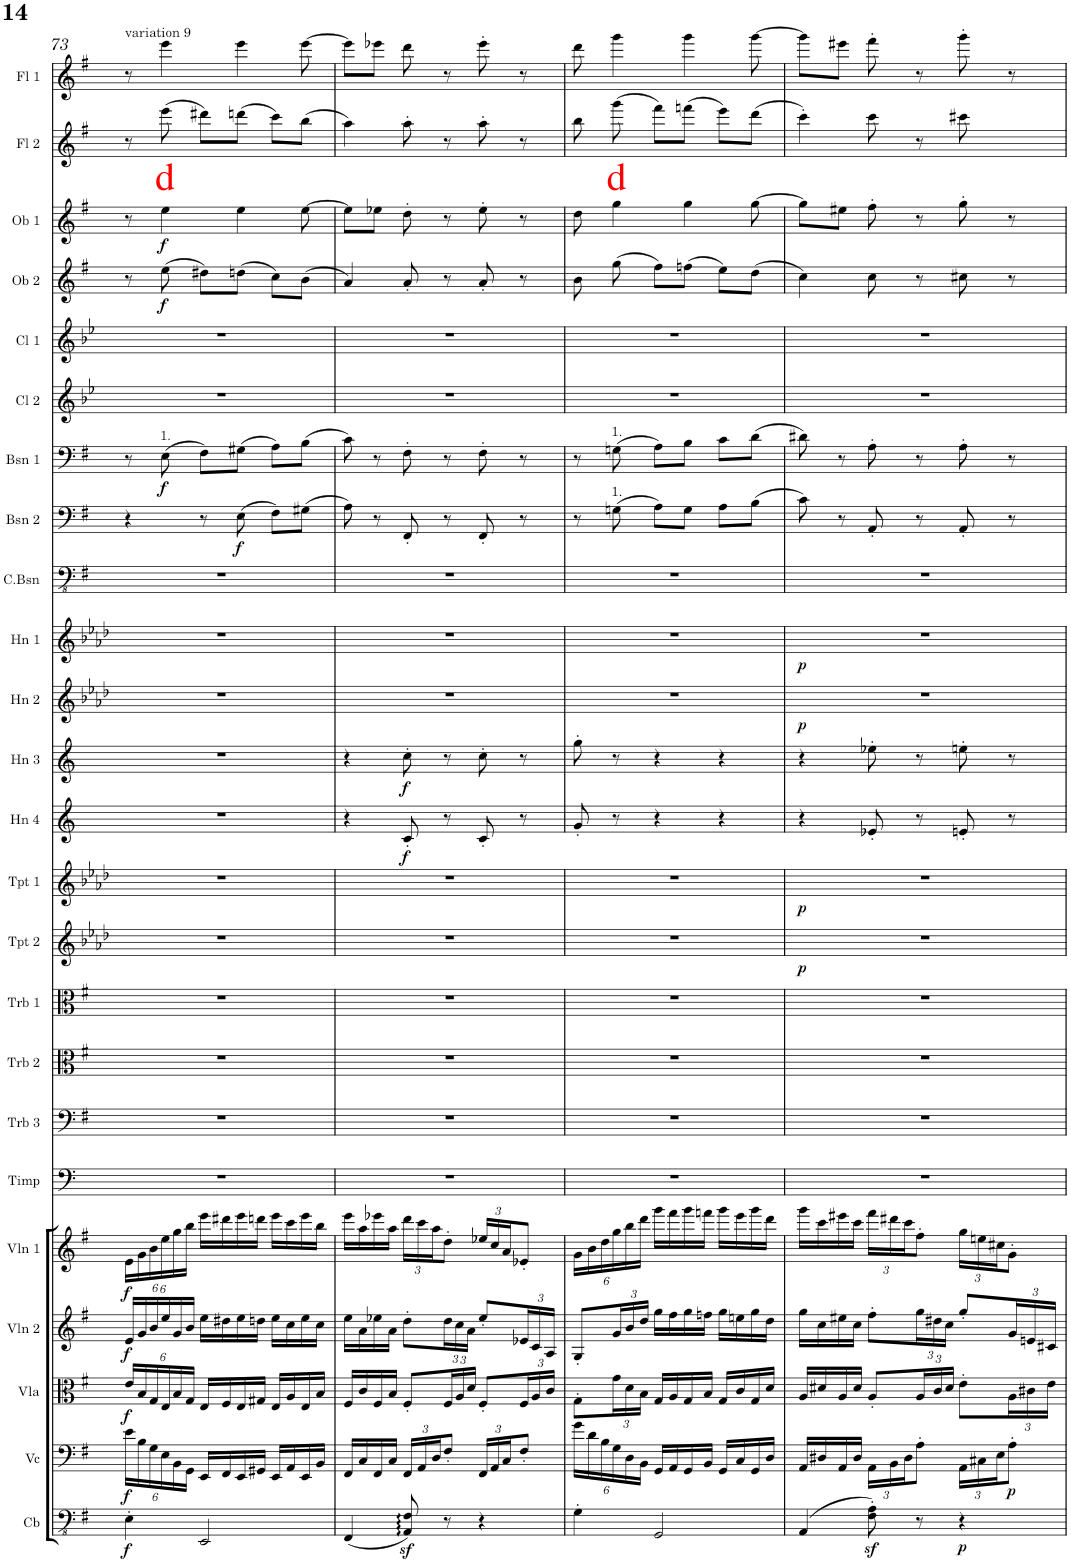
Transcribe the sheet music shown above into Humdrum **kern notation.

**kern	**dynam	**kern	**dynam	**kern	**dynam	**kern	**dynam	**kern	**dynam	**kern	**kern	**kern	**kern	**kern	**dynam	**kern	**dynam	**kern	**dynam	**kern	**dynam	**kern	**dynam	**kern	**dynam	**kern	**kern	**dynam	**kern	**dynam	**kern	**kern	**kern	**dynam	**kern	**dynam	**kern	**text	**kern
*part24	*part24	*part23	*part23	*part22	*part22	*part21	*part21	*part20	*part20	*part19	*part18	*part17	*part16	*part15	*part15	*part14	*part14	*part13	*part13	*part12	*part12	*part11	*part11	*part10	*part10	*part9	*part8	*part8	*part7	*part7	*part6	*part5	*part4	*part4	*part3	*part3	*part2	*part2	*part1
*staff24	*staff24	*staff23	*staff23	*staff22	*staff22	*staff21	*staff21	*staff20	*staff20	*staff19	*staff18	*staff17	*staff16	*staff15	*staff15	*staff14	*staff14	*staff13	*staff13	*staff12	*staff12	*staff11	*staff11	*staff10	*staff10	*staff9	*staff8	*staff8	*staff7	*staff7	*staff6	*staff5	*staff4	*staff4	*staff3	*staff3	*staff2	*staff2	*staff1
*I"Contrabass	*	*I"Violoncello	*	*I"Viola	*	*I"Violin 2	*	*I"Violin 1	*	*I"Timpani	*I"Trombone 3	*I"Trombone 2	*I"Trombone 1	*I"E Trumpet 2	*	*I"E Trumpet 1	*	*I"C Horn 4	*	*I"C Horn 3	*	*I"E Horn 2	*	*I"E Horn 1	*	*I"Contrabassoon	*I"Bassoon 2	*	*I"Bassoon 1	*	*I"A Clarinet 2	*I"A Clarinet 1	*I"Oboe 2	*	*I"Oboe 1	*	*I"Flute 2	*	*I"Flute 1
*I'Cb	*	*I'Vc	*	*I'Vla	*	*I'Vln 2	*	*I'Vln 1	*	*I'Timp	*I'Trb 3	*I'Trb 2	*I'Trb 1	*I'Tpt 2	*	*I'Tpt 1	*	*I'Hn 4	*	*I'Hn 3	*	*I'Hn 2	*	*I'Hn 1	*	*I'C.Bsn	*I'Bsn 2	*	*I'Bsn 1	*	*I'Cl 2	*I'Cl 1	*I'Ob 2	*	*I'Ob 1	*	*I'Fl 2	*	*I'Fl 1
!!LO:PB:g=z
*clefFv4	*	*clefF4	*	*clefC3	*	*clefG2	*	*clefG2	*	*clefF4	*clefF4	*clefC3	*clefC3	*clefG2	*	*clefG2	*	*clefG2	*	*clefG2	*	*clefG2	*	*clefG2	*	*clefFv4	*clefF4	*	*clefF4	*	*clefG2	*clefG2	*clefG2	*	*clefG2	*	*clefG2	*	*clefG2
*	*	*	*	*	*	*	*	*	*	*	*	*	*	*Trd-2c-4	*	*Trd-2c-4	*	*Trd7c12	*	*Trd7c12	*	*Trd5c8	*	*Trd5c8	*	*	*	*	*	*	*Trd2c3	*Trd2c3	*	*	*	*	*	*	*
*k[f#]	*	*k[f#]	*	*k[f#]	*	*k[f#]	*	*k[f#]	*	*k[]	*k[f#]	*k[f#]	*k[f#]	*k[b-e-a-d-]	*	*k[b-e-a-d-]	*	*k[]	*	*k[]	*	*k[b-e-a-d-]	*	*k[b-e-a-d-]	*	*k[f#]	*k[f#]	*	*k[f#]	*	*k[b-e-]	*k[b-e-]	*k[f#]	*	*k[f#]	*	*k[f#]	*	*k[f#]
*M3/4	*	*M3/4	*	*M3/4	*	*M3/4	*	*M3/4	*	*M3/4	*M3/4	*M3/4	*M3/4	*M3/4	*	*M3/4	*	*M3/4	*	*M3/4	*	*M3/4	*	*M3/4	*	*M3/4	*M3/4	*	*M3/4	*	*M3/4	*M3/4	*M3/4	*	*M3/4	*	*M3/4	*	*M3/4
*	*	*Xbrackettup	*	*Xbrackettup	*	*Xbrackettup	*	*Xbrackettup	*	*	*	*	*	*	*	*	*	*	*	*	*	*	*	*	*	*	*	*	*	*	*	*	*	*	*	*	*	*	*
=73	=73	=73	=73	=73	=73	=73	=73	=73	=73	=73	=73	=73	=73	=73	=73	=73	=73	=73	=73	=73	=73	=73	=73	=73	=73	=73	=73	=73	=73	=73	=73	=73	=73	=73	=73	=73	=73	=73	=73
!	!	!	!	!	!	!	!	!	!	!	!	!	!	!	!	!	!	!	!	!	!	!	!	!	!	!	!	!	!	!	!	!	!	!	!	!	!	!	!LO:TX:a:t=variation 9
!	!LO:DY:b	!	!LO:DY:b	!	!LO:DY:b	!	!LO:DY:b	!	!LO:DY:b	!	!	!	!	!	!	!	!	!	!	!	!	!	!	!	!	!	!	!	!	!	!	!	!	!	!	!	!	!	!
4EE'\	f	24e\LL	f	24e/LL	f	24e/LL	f	24e\LL	f	2.r	2.r	2.r	2.r	2.r	.	2.r	.	2.r	.	2.r	.	2.r	.	2.r	.	2.r	4r	.	8r	.	2.r	2.r	8r	.	8r	.	8r	.	8r
.	.	24B\	.	24B/	.	24g/	.	24g\	.	.	.	.	.	.	.	.	.	.	.	.	.	.	.	.	.	.	.	.	.	.	.	.	.	.	.	.	.	.	.
.	.	24G\	.	24G/	.	24b/	.	24b\	.	.	.	.	.	.	.	.	.	.	.	.	.	.	.	.	.	.	.	.	.	.	.	.	.	.	.	.	.	.	.
!	!	!	!	!	!	!	!	!	!	!	!	!	!	!	!	!	!	!	!	!	!	!	!	!	!	!	!	!	!LO:TX:a:t=1.	!	!	!	!	!	!	!	!	!	!
!	!	!	!	!	!	!	!	!	!	!	!	!	!	!	!	!	!	!	!	!	!	!	!	!	!	!	!	!	!	!LO:DY:b	!	!	!	!LO:DY:b	!	!LO:DY:b	!	!LO:LY:b:color=#FF0000	!
.	.	24E\	.	24E/	.	24ee/	.	24ee\	.	.	.	.	.	.	.	.	.	.	.	.	.	.	.	.	.	.	.	.	(8E\	f	.	.	(8ee\	f	4ee\	f	(8eee\	d	4eee\
.	.	24BB\	.	24B/	.	24g/	.	24gg\	.	.	.	.	.	.	.	.	.	.	.	.	.	.	.	.	.	.	.	.	.	.	.	.	.	.	.	.	.	.	.
.	.	24GG\JJ	.	24G/JJ	.	24b/JJ	.	24bb\JJ	.	.	.	.	.	.	.	.	.	.	.	.	.	.	.	.	.	.	.	.	.	.	.	.	.	.	.	.	.	.	.
2EEE/	.	16EE/LL	.	16E/LL	.	16ee\LL	.	16eee\LL	.	.	.	.	.	.	.	.	.	.	.	.	.	.	.	.	.	.	8r	.	8F#\L)	.	.	.	8dd#X\L)	.	.	.	8ddd#X\L)	.	.
.	.	16FF#/	.	16F#/	.	16dd#X\	.	16ddd#X\	.	.	.	.	.	.	.	.	.	.	.	.	.	.	.	.	.	.	.	.	.	.	.	.	.	.	.	.	.	.	.
!	!	!	!	!	!	!	!	!	!	!	!	!	!	!	!	!	!	!	!	!	!	!	!	!	!	!	!	!LO:DY:b	!	!	!	!	!	!	!	!	!	!	!
.	.	16EE/	.	16E/	.	16ee\	.	16eee\	.	.	.	.	.	.	.	.	.	.	.	.	.	.	.	.	.	.	(8E\	f	(8G#X\J	.	.	.	(8ddn\J	.	4ee\	.	(8dddn\J	.	4eee\
.	.	16GG#X/JJ	.	16G#X/JJ	.	16ddn\JJ	.	16dddn\JJ	.	.	.	.	.	.	.	.	.	.	.	.	.	.	.	.	.	.	.	.	.	.	.	.	.	.	.	.	.	.	.
.	.	16EE/LL	.	16E/LL	.	16ee\LL	.	16eee\LL	.	.	.	.	.	.	.	.	.	.	.	.	.	.	.	.	.	.	8F#\L)	.	8A\L)	.	.	.	8cc\L)	.	.	.	8ccc\L)	.	.
.	.	16AA/	.	16A/	.	16cc\	.	16ccc\	.	.	.	.	.	.	.	.	.	.	.	.	.	.	.	.	.	.	.	.	.	.	.	.	.	.	.	.	.	.	.
.	.	16EE/	.	16E/	.	16ee\	.	16eee\	.	.	.	.	.	.	.	.	.	.	.	.	.	.	.	.	.	.	(8G#X\J	.	(8B\J	.	.	.	(8b\J	.	[8ee\	.	(8bb\J	.	[8eee\
.	.	16BB/JJ	.	16B/JJ	.	16cc\JJ	.	16bb\JJ	.	.	.	.	.	.	.	.	.	.	.	.	.	.	.	.	.	.	.	.	.	.	.	.	.	.	.	.	.	.	.
=74	=74	=74	=74	=74	=74	=74	=74	=74	=74	=74	=74	=74	=74	=74	=74	=74	=74	=74	=74	=74	=74	=74	=74	=74	=74	=74	=74	=74	=74	=74	=74	=74	=74	=74	=74	=74	=74	=74	=74
(4FFF#/	.	16FF#/LL	.	16F#/LL	.	16ee\LL	.	16eee\LL	.	2.r	2.r	2.r	2.r	2.r	.	2.r	.	4r	.	4r	.	2.r	.	2.r	.	2.r	8A\)	.	8c\)	.	2.r	2.r	4a/)	.	8ee\L]	.	4aa\)	.	8eee\L]
.	.	16C/	.	16c/	.	16a\	.	16aa\	.	.	.	.	.	.	.	.	.	.	.	.	.	.	.	.	.	.	.	.	.	.	.	.	.	.	.	.	.	.	.
.	.	16FF#/	.	16F#/	.	16ee-X\	.	16eee-X\	.	.	.	.	.	.	.	.	.	.	.	.	.	.	.	.	.	.	8r	.	8r	.	.	.	.	.	8ee-X\J	.	.	.	8eee-X\J
.	.	16C/JJ	.	16B/JJ	.	16a\JJ	.	16aa\JJ	.	.	.	.	.	.	.	.	.	.	.	.	.	.	.	.	.	.	.	.	.	.	.	.	.	.	.	.	.	.	.
!	!	!	!	!	!	!	!	!	!	!	!	!	!	!	!	!	!	!	!LO:DY:b	!	!LO:DY:b	!	!	!	!	!	!	!	!	!	!	!	!	!	!	!	!	!	!
8AAA/z< 8FF#/z<)	.	24FF#/LL	.	8F#'/L	.	8dd'\L	.	24ddd\LL	.	.	.	.	.	.	.	.	.	8c'/	f	8cc'\	f	.	.	.	.	.	8FF#'/	.	8F#'\	.	.	.	8a'/	.	8dd'\	.	8aa'\	.	8ddd\
.	.	24AA/	.	.	.	.	.	24ccc\	.	.	.	.	.	.	.	.	.	.	.	.	.	.	.	.	.	.	.	.	.	.	.	.	.	.	.	.	.	.	.
.	.	24D/J	.	.	.	.	.	24aa\J	.	.	.	.	.	.	.	.	.	.	.	.	.	.	.	.	.	.	.	.	.	.	.	.	.	.	.	.	.	.	.
8r	.	8F#'/J	.	24F#/L	.	24dd\L	.	8dd'\J	.	.	.	.	.	.	.	.	.	8r	.	8r	.	.	.	.	.	.	8r	.	8r	.	.	.	8r	.	8r	.	8r	.	8r
.	.	.	.	24A/	.	24cc\	.	.	.	.	.	.	.	.	.	.	.	.	.	.	.	.	.	.	.	.	.	.	.	.	.	.	.	.	.	.	.	.	.
.	.	.	.	24d/JJ	.	24a\JJ	.	.	.	.	.	.	.	.	.	.	.	.	.	.	.	.	.	.	.	.	.	.	.	.	.	.	.	.	.	.	.	.	.
4r	.	24FF#/LL	.	8F#'/L	.	8ee-'/L	.	24ee-X/LL	.	.	.	.	.	.	.	.	.	8c'/	.	8cc'\	.	.	.	.	.	.	8FF#'/	.	8F#'\	.	.	.	8a'/	.	8ee-'\	.	8aa'\	.	8eee-'\
.	.	24AA/	.	.	.	.	.	24cc/	.	.	.	.	.	.	.	.	.	.	.	.	.	.	.	.	.	.	.	.	.	.	.	.	.	.	.	.	.	.	.
.	.	24C/J	.	.	.	.	.	24a/J	.	.	.	.	.	.	.	.	.	.	.	.	.	.	.	.	.	.	.	.	.	.	.	.	.	.	.	.	.	.	.
.	.	8F#'/J	.	24F#/L	.	24e-X/L	.	8e-X'/J	.	.	.	.	.	.	.	.	.	8r	.	8r	.	.	.	.	.	.	8r	.	8r	.	.	.	8r	.	8r	.	8r	.	8r
.	.	.	.	24A/	.	24c/	.	.	.	.	.	.	.	.	.	.	.	.	.	.	.	.	.	.	.	.	.	.	.	.	.	.	.	.	.	.	.	.	.
.	.	.	.	24c/JJ	.	24A/JJ	.	.	.	.	.	.	.	.	.	.	.	.	.	.	.	.	.	.	.	.	.	.	.	.	.	.	.	.	.	.	.	.	.
=75	=75	=75	=75	=75	=75	=75	=75	=75	=75	=75	=75	=75	=75	=75	=75	=75	=75	=75	=75	=75	=75	=75	=75	=75	=75	=75	=75	=75	=75	=75	=75	=75	=75	=75	=75	=75	=75	=75	=75
4GG'\	.	24g\LL	.	8G'\L	.	8G'/L	.	24g\LL	.	2.r	2.r	2.r	2.r	2.r	.	2.r	.	8g'/	.	8gg'\	.	2.r	.	2.r	.	2.r	8r	.	8r	.	2.r	2.r	8b\	.	8dd\	.	8bb\	.	8ddd\
.	.	24d\	.	.	.	.	.	24b\	.	.	.	.	.	.	.	.	.	.	.	.	.	.	.	.	.	.	.	.	.	.	.	.	.	.	.	.	.	.	.
.	.	24B\	.	.	.	.	.	24dd\	.	.	.	.	.	.	.	.	.	.	.	.	.	.	.	.	.	.	.	.	.	.	.	.	.	.	.	.	.	.	.
!	!	!	!	!	!	!	!	!	!	!	!	!	!	!	!	!	!	!	!	!	!	!	!	!	!	!	!	!	!LO:TX:a:t=1.	!	!	!	!	!	!	!	!	!	!
!	!	!	!	!	!	!	!	!	!	!	!	!	!	!	!	!	!	!	!	!	!	!	!	!	!	!	!LO:TX:a:t=1.	!	!	!	!	!	!	!	!	!	!	!	!
!	!	!	!	!	!	!	!	!	!	!	!	!	!	!	!	!	!	!	!	!	!	!	!	!	!	!	!	!	!	!	!	!	!	!	!	!	!	!LO:LY:b:color=#FF0000	!
.	.	24G\	.	24g\L	.	24g/L	.	24gg\	.	.	.	.	.	.	.	.	.	8r	.	8r	.	.	.	.	.	.	(8Gn\	.	(8Gn\	.	.	.	(8gg\	.	4gg\	.	(8ggg\	d	4ggg\
.	.	24D\	.	24d\	.	24b/	.	24bb\	.	.	.	.	.	.	.	.	.	.	.	.	.	.	.	.	.	.	.	.	.	.	.	.	.	.	.	.	.	.	.
.	.	24BB\JJ	.	24B\JJ	.	24dd/JJ	.	24ddd\JJ	.	.	.	.	.	.	.	.	.	.	.	.	.	.	.	.	.	.	.	.	.	.	.	.	.	.	.	.	.	.	.
2GGG/	.	16GG/LL	.	16G/LL	.	16gg\LL	.	16ggg\LL	.	.	.	.	.	.	.	.	.	4r	.	4r	.	.	.	.	.	.	8A\L)	.	8A\L)	.	.	.	8ff#\L)	.	.	.	8fff#\L)	.	.
.	.	16AA/	.	16A/	.	16ff#\	.	16fff#\	.	.	.	.	.	.	.	.	.	.	.	.	.	.	.	.	.	.	.	.	.	.	.	.	.	.	.	.	.	.	.
.	.	16GG/	.	16G/	.	16gg\	.	16ggg\	.	.	.	.	.	.	.	.	.	.	.	.	.	.	.	.	.	.	8G\J	.	8B\J	.	.	.	(8ffn\J	.	4gg\	.	(8fffn\J	.	4ggg\
.	.	16BB/JJ	.	16B/JJ	.	16ffn\JJ	.	16fffn\JJ	.	.	.	.	.	.	.	.	.	.	.	.	.	.	.	.	.	.	.	.	.	.	.	.	.	.	.	.	.	.	.
.	.	16GG/LL	.	16G/LL	.	16gg\LL	.	16ggg\LL	.	.	.	.	.	.	.	.	.	4r	.	4r	.	.	.	.	.	.	8A\L	.	8c\L	.	.	.	8ee\L)	.	.	.	8eee\L)	.	.
.	.	16C/	.	16c/	.	16een\	.	16eee\	.	.	.	.	.	.	.	.	.	.	.	.	.	.	.	.	.	.	.	.	.	.	.	.	.	.	.	.	.	.	.
.	.	16GG/	.	16G/	.	16gg\	.	16ggg\	.	.	.	.	.	.	.	.	.	.	.	.	.	.	.	.	.	.	(8B\J	.	(8d\J	.	.	.	(8dd\J	.	[8gg\	.	(8ddd\J	.	[8ggg\
.	.	16D/JJ	.	16d/JJ	.	16dd\JJ	.	16ddd\JJ	.	.	.	.	.	.	.	.	.	.	.	.	.	.	.	.	.	.	.	.	.	.	.	.	.	.	.	.	.	.	.
=76	=76	=76	=76	=76	=76	=76	=76	=76	=76	=76	=76	=76	=76	=76	=76	=76	=76	=76	=76	=76	=76	=76	=76	=76	=76	=76	=76	=76	=76	=76	=76	=76	=76	=76	=76	=76	=76	=76	=76
!	!	!	!	!	!	!	!	!	!	!	!	!	!	!	!LO:DY:b	!	!LO:DY:b	!	!	!	!	!	!LO:DY:b	!	!LO:DY:b	!	!	!	!	!	!	!	!	!	!	!	!	!	!
(4AAA/	.	16AA/LL	.	16A/LL	.	16gg\LL	.	16ggg\LL	.	2.r	2.r	2.r	2.r	2.r	p	2.r	p	4r	.	4r	.	2.r	p	2.r	p	2.r	8c\)	.	8d#X\)	.	2.r	2.r	4cc\)	.	8gg\L]	.	4ccc'\)	.	8ggg\L]
.	.	16D#X/	.	16d#X/	.	16cc\	.	16ccc\	.	.	.	.	.	.	.	.	.	.	.	.	.	.	.	.	.	.	.	.	.	.	.	.	.	.	.	.	.	.	.
.	.	16AA/	.	16A/	.	16ee#X\	.	16eee#X\	.	.	.	.	.	.	.	.	.	.	.	.	.	.	.	.	.	.	8r	.	8r	.	.	.	.	.	8ee#X\J	.	.	.	8eee#X\J
.	.	16D#/JJ	.	16d#/JJ	.	16cc\JJ	.	16ccc\JJ	.	.	.	.	.	.	.	.	.	.	.	.	.	.	.	.	.	.	.	.	.	.	.	.	.	.	.	.	.	.	.
8FF#\z<' 8AA\z<')	.	24AA\LL	.	8A'/L	.	8ff#'\L	.	24fff#\LL	.	.	.	.	.	.	.	.	.	8e-X'/	.	8ee-X'\	.	.	.	.	.	.	8AA'/	.	8A'\	.	.	.	8cc\	.	8ff#'\	.	8ccc\	.	8fff#'\
.	.	24BB\	.	.	.	.	.	24ddd#X\	.	.	.	.	.	.	.	.	.	.	.	.	.	.	.	.	.	.	.	.	.	.	.	.	.	.	.	.	.	.	.
.	.	24D#\J	.	.	.	.	.	24ccc\J	.	.	.	.	.	.	.	.	.	.	.	.	.	.	.	.	.	.	.	.	.	.	.	.	.	.	.	.	.	.	.
8r	.	8A'\J	.	24A/L	.	24gg\L	.	8ff#'\J	.	.	.	.	.	.	.	.	.	8r	.	8r	.	.	.	.	.	.	8r	.	8r	.	.	.	8r	.	8r	.	8r	.	8r
.	.	.	.	24c/	.	24dd#X\	.	.	.	.	.	.	.	.	.	.	.	.	.	.	.	.	.	.	.	.	.	.	.	.	.	.	.	.	.	.	.	.	.
.	.	.	.	24d#/JJ	.	24cc\JJ	.	.	.	.	.	.	.	.	.	.	.	.	.	.	.	.	.	.	.	.	.	.	.	.	.	.	.	.	.	.	.	.	.
!	!LO:DY:b	!	!	!	!	!	!	!	!	!	!	!	!	!	!	!	!	!	!	!	!	!	!	!	!	!	!	!	!	!	!	!	!	!	!	!	!	!	!
4r	p	24AA\LL	.	8e'\L	.	8gg'/L	.	24gg\LL	.	.	.	.	.	.	.	.	.	8en'/	.	8een'\	.	.	.	.	.	.	8AA'/	.	8A'\	.	.	.	8cc#X\	.	8gg'\	.	8ccc#X\	.	8ggg'\
.	.	24C#X\	.	.	.	.	.	24een\	.	.	.	.	.	.	.	.	.	.	.	.	.	.	.	.	.	.	.	.	.	.	.	.	.	.	.	.	.	.	.
.	.	24E\J	.	.	.	.	.	24cc#X\J	.	.	.	.	.	.	.	.	.	.	.	.	.	.	.	.	.	.	.	.	.	.	.	.	.	.	.	.	.	.	.
!	!	!	!LO:DY:b	!	!	!	!	!	!	!	!	!	!	!	!	!	!	!	!	!	!	!	!	!	!	!	!	!	!	!	!	!	!	!	!	!	!	!	!
.	.	8A'\J	p	24A\L	.	24g/L	.	8g'\J	.	.	.	.	.	.	.	.	.	8r	.	8r	.	.	.	.	.	.	8r	.	8r	.	.	.	8r	.	8r	.	8ryy	.	8r
.	.	.	.	24c#X\	.	24en/	.	.	.	.	.	.	.	.	.	.	.	.	.	.	.	.	.	.	.	.	.	.	.	.	.	.	.	.	.	.	.	.	.
.	.	.	.	24e\JJ	.	24c#X/JJ	.	.	.	.	.	.	.	.	.	.	.	.	.	.	.	.	.	.	.	.	.	.	.	.	.	.	.	.	.	.	.	.	.
=	=	=	=	=	=	=	=	=	=	=	=	=	=	=	=	=	=	=	=	=	=	=	=	=	=	=	=	=	=	=	=	=	=	=	=	=	=	=	=
*-	*-	*-	*-	*-	*-	*-	*-	*-	*-	*-	*-	*-	*-	*-	*-	*-	*-	*-	*-	*-	*-	*-	*-	*-	*-	*-	*-	*-	*-	*-	*-	*-	*-	*-	*-	*-	*-	*-	*-
